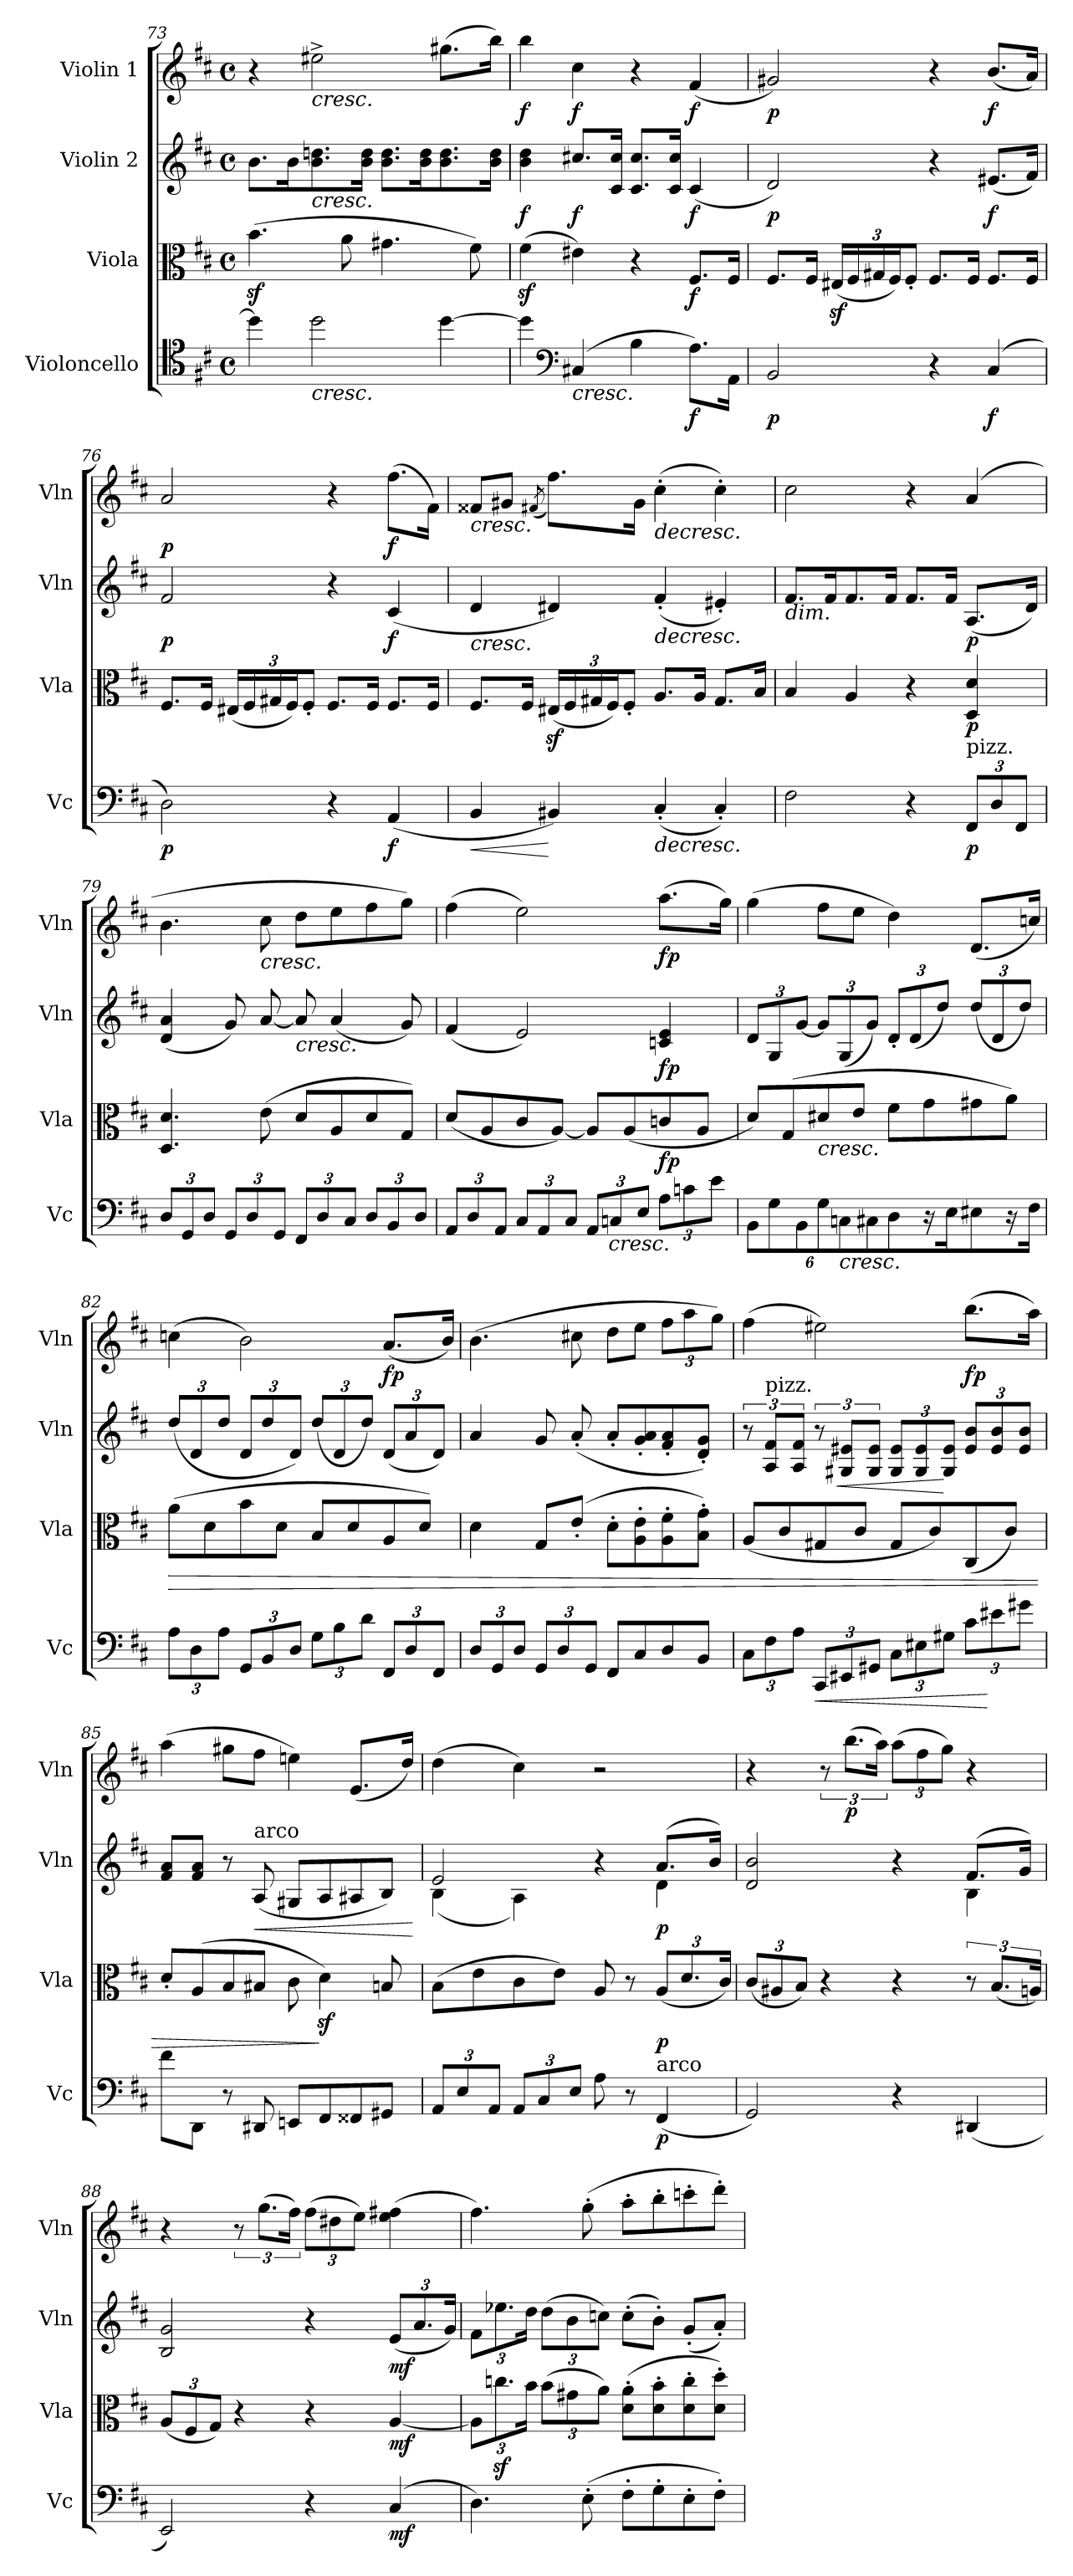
**kern	**dynam	**kern	**dynam	**kern	**dynam	**kern	**dynam
*part4	*part4	*part3	*part3	*part2	*part2	*part1	*part1
*staff4	*staff4	*staff3	*staff3	*staff2	*staff2	*staff1	*staff1
*I"Violoncello	*	*I"Viola	*	*I"Violin 2	*	*I"Violin 1	*
*I'Vc	*	*I'Vla	*	*I'Vln	*	*I'Vln	*
!!LO:LB:g=z
*clefC4	*	*clefC3	*	*clefG2	*	*clefG2	*
*k[f#c#]	*	*k[f#c#]	*	*k[f#c#]	*	*k[f#c#]	*
*M4/4	*	*M4/4	*	*M4/4	*	*M4/4	*
*met(c)	*	*met(c)	*	*met(c)	*	*met(c)	*
=73	=73	=73	=73	=73	=73	=73	=73
4dd\]	.	(4.bz<\	.	8.b\L	.	4r	.
.	.	.	.	16b\K	.	.	.
!	!	!	!	!	!	!LO:TX:b:i:t=cresc.	!
!	!	!	!	!LO:TX:b:i:t=cresc.	!	!	!
!LO:TX:b:i:t=cresc.	!	!	!	!	!	!	!
2dd\	.	.	.	8.b\ 8.ddn\	.	2ee#X^\	.
.	.	8a\	.	.	.	.	.
.	.	.	.	16b\ 16dd\Jk	.	.	.
.	.	4.g#X\	.	8.b\ 8.dd\L	.	.	.
.	.	.	.	16b\ 16dd\K	.	.	.
[4dd\	.	.	.	8.b\ 8.dd\	.	(8.gg#X\L	.
.	.	8f#\)	.	.	.	.	.
.	.	.	.	16b\ 16dd\Jk	.	16bb\Jk)	.
=74	=74	=74	=74	=74	=74	=74	=74
!	!	!	!	!	!LO:DY:b	!	!LO:DY:b
4dd\]	.	(4f#z<\	.	4b\ 4dd\	f	4bb\	f
*clefF4	*	*	*	*	*	*	*
!	!LO:HP:b	!	!	!	!LO:DY:b	!	!LO:DY:b
(4C#X/	<	4e#X\)	.	8.cc#X/L	f	4cc#\	f
.	.	.	.	16c#/ 16cc#/Jk	.	.	.
4B\	.	4r	.	8.c#/ 8.cc#/L	.	4r	.
.	.	.	.	16c#/ 16cc#/Jk	.	.	.
!	!LO:DY:b	!	!LO:DY:b	!	!LO:DY:b	!	!LO:DY:b
8.A\L)	f	8.F#/L	f	(4c#/	f	(4f#/	f
16AA\Jk	.	16F#/Jk	.	.	.	.	.
=75	=75	=75	=75	=75	=75	=75	=75
!	!LO:DY:b	!	!	!	!LO:DY:b	!	!LO:DY:b
2BB/	p	8.F#/L	.	2d/)	p	2g#X/)	p
.	.	16F#/Jk	.	.	.	.	.
*	*	*Xbrackettup	*	*	*	*	*
.	.	(24E#Xz</LL	.	.	.	.	.
.	.	24F#/	.	.	.	.	.
.	.	24G#X/	.	.	.	.	.
.	.	24F#/J)	.	.	.	.	.
.	.	12F#'/J	.	.	.	.	.
4r	.	8.F#/L	.	4r	.	4r	.
.	.	16F#/Jk	.	.	.	.	.
!	!LO:DY:b	!	!	!	!LO:DY:b	!	!LO:DY:b
(4C#/	f	8.F#/L	.	(8.e#X/L	f	(8.b/L	f
.	.	16F#/Jk	.	16f#/Jk)	.	16a/Jk)	.
=76	=76	=76	=76	=76	=76	=76	=76
!	!LO:DY:b	!	!	!	!LO:DY:b	!	!LO:DY:b
2D\)	p	8.F#/L	.	2f#/	p	2a/	p
.	.	16F#/Jk	.	.	.	.	.
.	.	(24E#X/LL	.	.	.	.	.
.	.	24F#/	.	.	.	.	.
.	.	24G#X/	.	.	.	.	.
.	.	24F#/J)	.	.	.	.	.
.	.	12F#'/J	.	.	.	.	.
4r	.	8.F#/L	.	4r	.	4r	.
.	.	16F#/Jk	.	.	.	.	.
!	!LO:DY:b	!	!	!	!LO:DY:b	!	!LO:DY:b
(4AA/	f	8.F#/L	.	(4c#/	f	(8.ff#\L	f
.	.	16F#/Jk	.	.	.	16f#\Jk)	.
!!LO:LB:g=z
=77	=77	=77	=77	=77	=77	=77	=77
!	!LO:HP:b	!	!	!	!LO:HP:b	!	!LO:HP:b
4BB/	<	8.F#/L	.	4d/	<	8f##X/L	<
.	.	.	.	.	.	8g#X/J	.
.	.	16F#/Jk	.	.	.	.	.
.	.	.	.	.	.	(8qf#X/	.
4BB#X/)	[	(24E#Xz</LL	.	4d#X/)	.	8.ff#\L)	.
.	.	24F#/	.	.	.	.	.
.	.	24G#X/	.	.	.	.	.
.	.	24F#/J)	.	.	.	.	.
.	.	12F#'/J	.	.	.	.	.
.	.	.	.	.	.	16g#\Jk	.
!	!LO:HP:n=1:b	!	!	!	!LO:HP:b	!	!LO:HP:b
(4C#'/	[ >	8.A/L	.	(4f#'/	>	(4cc#'\	>
.	.	16A/Jk	.	.	.	.	.
4C#'/)	.	8.G#/L	.	4e#X'/)	[	4cc#'\)	[
.	.	16B/Jk	.	.	.	.	.
!!LO:PB:g=z
=78	=78	=78	=78	=78	=78	=78	=78
!	!	!	!	!LO:TX:b:i:t=dim.	!	!	!
2F#\	.	4B/	.	8.f#/L	.	2cc#\	.
.	.	.	.	16f#/K	.	.	.
.	.	4A/	.	8.f#/	.	.	.
.	.	.	.	16f#/Jk	.	.	.
4r	.	4r	.	8.f#/L	.	4r	.
.	.	.	.	16f#/Jk	.	.	.
*Xbrackettup	*	*	*	*	*	*	*
!LO:TX:a:t=pizz.	!	!	!	!	!	!	!
!	!LO:DY:b	!	!LO:DY:b	!	!LO:DY:b	!	!LO:DY:b
!	!	!	!	!	!	!	!LO:DY:n=1:b
12FF#/L	p	4D/ 4d/	p	(8.A/L	p	(4a/	p other-dynamics
12D/	.	.	.	.	.	.	.
12FF#/J	.	.	.	.	.	.	.
.	.	.	.	16d/Jk)	.	.	.
=79	=79	=79	=79	=79	=79	=79	=79
12D/L	.	4.D/ 4.d/	.	(4d/ 4a/	.	4.b\	.
12GG/	.	.	.	.	.	.	.
12D/J	.	.	.	.	.	.	.
12GG/L	.	.	.	8g/)	.	.	.
12D/	.	.	.	.	.	.	.
!	!	!	!	!	!	!	!LO:HP:b
.	.	(<8e\	.	[8a/	.	8cc#\	<
12GG/J	.	.	.	.	.	.	.
!	!	!	!	!	!LO:HP:b	!	!
12FF#/L	.	8d/L	.	8a/]	<	8dd\L	.
12D/	.	.	.	.	.	.	.
.	.	8A/	.	(4a/	.	8ee\	.
12C#/J	.	.	.	.	.	.	.
12D/L	.	8d/	.	.	.	8ff#\	.
12BB/	.	.	.	.	.	.	.
.	.	8G/J)	.	8g/)	.	8gg\J)	.
12D/J	.	.	.	.	.	.	.
.	.	.	.	.	]	.	]
=80	=80	=80	=80	=80	=80	=80	=80
12AA/L	.	(8d/L	.	(4f#/	.	(4ff#\	.
12D/	.	.	.	.	.	.	.
.	.	8A/	.	.	.	.	.
12AA/J	.	.	.	.	.	.	.
12C#/L	.	8c#/	.	2e/)	.	2ee\)	.
12AA/	.	.	.	.	.	.	.
.	.	[8A/J)	.	.	.	.	.
12C#/J	.	.	.	.	.	.	.
12AA/L	.	8A/L]	.	.	.	.	.
!LO:TX:b:i:t=cresc.	!	!	!	!	!	!	!
12Cn/	.	.	.	.	.	.	.
.	.	(8A/	.	.	.	.	.
12E/J	.	.	.	.	.	.	.
!	!	!	!LO:DY:b	!	!LO:DY:b	!	!LO:DY:b
12A\L	.	8cn/	fp	4cn/ 4e/	fp	(8.aa\L	fp
12cn\	.	.	.	.	.	.	.
.	.	8A/J	.	.	.	.	.
12e\J	.	.	.	.	.	.	.
.	.	.	.	.	.	16gg\Jk)	.
!!LO:LB:g=z
=81	=81	=81	=81	=81	=81	=81	=81
*	*	*	*	*Xbrackettup	*	*	*
12BB\L	.	8d/L)	.	12d/L	.	(4gg\	.
12G\	.	.	.	12G/	.	.	.
.	.	(8G/	.	.	.	.	.
12BB\J	.	.	.	[12g/J	.	.	.
!	!	!	!LO:HP:b	!	!	!	!
12G\L	.	8d#X/	<	12g/L]	.	8ff#\L	.
!	!LO:HP:b	!	!	!	!	!	!
12Cn\	<	.	.	(12G/	.	.	.
.	.	8e/J	.	.	.	8ee\J	.
12C#X\J	.	.	.	12g/J)	.	.	.
8D\L	.	8f#\L	.	12d'/L	.	4dd\)	.
.	.	.	.	(12d/	.	.	.
16r	.	8g\	.	.	.	.	.
.	.	.	.	12dd/J)	.	.	.
16E\JJ	.	.	.	.	.	.	.
8E#X\L	.	8g#X\	.	(12dd/L	.	(8.d/L	.
.	.	.	.	12d/	.	.	.
16r	.	8a\J)	.	.	.	.	.
.	.	.	.	12dd/J)	.	.	.
16F#\JJ	.	.	.	.	.	16ccn/Jk)	.
.	]	.	.	.	.	.	.
=82	=82	=82	=82	=82	=82	=82	=82
!	!	!	!LO:HP:b	!	!	!	!
12A\L	.	(8a\L	>	(12dd/L	.	(4ccn\	.
12D\	.	.	.	12d/	.	.	.
.	.	8d\	.	.	.	.	.
12A\J	.	.	.	12dd/J	.	.	.
12GG/L	.	8b\	.	12d/L	.	2b\)	.
12BB/	.	.	.	12dd/	.	.	.
.	.	8d\J	.	.	.	.	.
12D/J	.	.	.	12d/J)	.	.	.
12G\L	.	8B/L	[	(12dd/L	.	.	.
12B\	.	.	.	12d/	.	.	.
.	.	8d/	.	.	.	.	.
12d\J	.	.	.	12dd/J)	.	.	.
!	!	!	!	!	!	!	!LO:DY:b
12FF#/L	.	8A/	.	(12d/L	.	(8.a/L	fp
12D/	.	.	.	12a/	.	.	.
.	.	8d/J)	.	.	.	.	.
12FF#/J	.	.	.	12d/J)	.	.	.
.	.	.	.	.	.	16b/Jk)	.
!!LO:LB:g=z
=83	=83	=83	=83	=83	=83	=83	=83
12D/L	.	4d\	.	4a/	.	(4.b\	.
12GG/	.	.	.	.	.	.	.
12D/J	.	.	.	.	.	.	.
12GG/L	.	8G/L	.	8g/	.	.	.
12D/	.	.	.	.	.	.	.
.	.	(8e'/J	.	(8a'/	.	8cc#X\	.
12GG/J	.	.	.	.	.	.	.
8FF#/L	.	8d'\L	.	8a'/L	.	8dd\L	.
8C#/	.	8A\' 8e\'	.	8g/' 8a/'	.	8ee\J	.
*	*	*	*	*	*	*Xbrackettup	*
8D/	.	8A\' 8f#\'	.	8f#/' 8a/'	.	12ff#\L	.
.	.	.	.	.	.	12aa\	.
8BB/J	.	8B\' 8g\'J)	.	8d/' 8g/'J)	.	.	.
.	.	.	.	.	.	12gg\J)	.
=84	=84	=84	=84	=84	=84	=84	=84
*	*	*	*	*brackettup	*	*	*
12C#\L	.	(8A/L	.	12r	.	(4ff#\	.
!	!	!	!	!LO:TX:a:t=pizz.	!	!	!
12F#\	.	.	.	12A/ 12f#/L	.	.	.
.	.	8c#/	.	.	.	.	.
12A\J	.	.	.	12A/ 12f#/J	.	.	.
!	!LO:HP:b	!	!	!	!	!	!
12CC#/L	<	8G#X/	.	12r	.	2ee#X\)	.
!	!	!	!	!	!LO:HP:b	!	!
12EE#X/	.	.	.	12G#X/ 12e#X/L	<	.	.
.	.	8c#/J	.	.	.	.	.
12GG#X/J	.	.	.	12G#/ 12e#/J	.	.	.
*	*	*	*	*Xbrackettup	*	*	*
12C#\L	.	8G#/L	.	12G#/ 12e#/L	.	.	.
12E#X\	.	.	.	12G#/ 12e#/	.	.	.
.	.	8c#/)	.	.	.	.	.
12G#X\J	.	.	.	12G#/ 12e#/J	[	.	.
!	!	!	!	!	!	!	!LO:DY:b
12c#\L	.	(8C#/	.	12e#/ 12b/L	.	(8.bb\L	fp
12e#X\	[	.	.	12e#/ 12b/	.	.	.
.	.	8c#/J)	.	.	.	.	.
12g#X\J	.	.	.	12e#/ 12b/J	.	.	.
.	.	.	.	.	.	16aa\Jk)	.
=85	=85	=85	=85	=85	=85	=85	=85
8f#\L	.	8d'/L	.	8f#/ 8a/L	.	(4aa\	.
8DD\J	.	(8A/	.	8f#/ 8a/J	.	.	.
8r	.	8B/	.	8r	.	8gg#X\L	.
!	!	!	!	!LO:TX:a:t=arco	!	!	!
!	!	!	!	!	!LO:HP:b	!	!
8DD#X/	.	8B#X/J	.	(8A/	<	8ff#\J	.
8EEn/L	.	8c#\	.	8G#X/L	.	4een\)	.
8FF#/	.	4dz<\)	]	8A/	.	.	.
8FF##X/	.	.	.	8A#X/	.	(8.e/L	.
8GG#X/J	.	8Bn/	.	8B/J)	.	.	.
.	.	.	.	.	.	16dd/Jk)	.
.	[	.	.	.	[	.	.
=86	=86	=86	=86	=86	=86	=86	=86
*	*	*	*	*^	*	*	*
12AA/L	.	(8B\L	.	2e/	(4B\	.	(4dd\	.
12E/	.	.	.	.	.	.	.	.
.	.	8e\	.	.	.	.	.	.
12AA/J	.	.	.	.	.	.	.	.
12AA/L	.	8c#\	.	.	4A\)	.	4cc#\)	.
12C#/	.	.	.	.	.	.	.	.
.	.	8e\J)	.	.	.	.	.	.
12E/J	.	.	.	.	.	.	.	.
8A\	.	8A/	.	4r	4ryy	.	2r	[
8r	.	8r	.	.	.	.	.	.
!LO:TX:a:t=arco	!	!	!	!	!	!	!	!
!	!LO:DY:b	!	!LO:DY:b	!	!	!LO:DY:n=1:b	!	!
(4FF#/	p	(12A/L	p	(8.a/L	4d\	[ p	.	.
.	.	12.d/	.	.	.	.	.	.
.	.	.	.	16b/Jk)	.	.	.	.
.	.	24c#/Jk)	.	.	.	.	.	.
!!LO:LB:g=z
=87	=87	=87	=87	=87	=87	=87	=87	=87
2GG/)	.	(12c#/L	.	2d/ 2b/	2.ryy	.	4r	.
.	.	12A#X/	.	.	.	.	.	.
.	.	12B/J)	.	.	.	.	.	.
*	*	*	*	*	*	*	*brackettup	*
.	.	4r	.	.	.	.	12r	.
!	!	!	!	!	!	!	!	!LO:DY:b
.	.	.	.	.	.	.	(12.bb\L	p
.	.	.	.	.	.	.	24aa\Jk)	.
*	*	*	*	*	*	*	*Xbrackettup	*
4r	.	4r	.	4r	.	.	(12aa\L	.
.	.	.	.	.	.	.	12ff#\	.
.	.	.	.	.	.	.	12gg\J)	.
*	*	*brackettup	*	*	*	*	*	*
(4DD#X/	.	12r	.	(8.f#/L	4B\	.	4r	.
.	.	(12.B/L	.	.	.	.	.	.
.	.	.	.	16g/Jk)	.	.	.	.
.	.	24An/Jk)	.	.	.	.	.	.
*	*	*	*	*v	*v	*	*	*
=88	=88	=88	=88	=88	=88	=88	=88
*	*	*Xbrackettup	*	*	*	*	*
2EE/)	.	(12A/L	.	2B/ 2g/	.	4r	.
.	.	12F#/	.	.	.	.	.
.	.	12G/J)	.	.	.	.	.
*	*	*	*	*	*	*brackettup	*
.	.	4r	.	.	.	12r	.
.	.	.	.	.	.	(12.gg\L	.
.	.	.	.	.	.	24ff#\Jk)	.
*	*	*	*	*	*	*Xbrackettup	*
4r	.	4r	.	4r	.	(12ff#\L	.
.	.	.	.	.	.	12dd#X\	.
.	.	.	.	.	.	12ee\J)	.
!	!LO:DY:b	!	!LO:DY:b	!	!LO:DY:b	!	!
(4C#/	mf	[4A/	mf	(12e/L	mf	(4ee\ 4ff#X\	.
.	.	.	.	12.a/	.	.	.
.	.	.	.	24g/Jk)	.	.	.
!!LO:LB:g=z
=89	=89	=89	=89	=89	=89	=89	=89
4.D\)	.	12A\L]	.	12f#\L	.	4.ff#\)	.
.	.	12.ccnz<\	.	12.ee-X\	.	.	.
.	.	24b\Jk	.	24dd\Jk	.	.	.
.	.	(12b\L	.	(12dd\L	.	.	.
.	.	12g#X\	.	12b\	.	.	.
(8E'\	.	.	.	.	.	(8gg'\	.
.	.	12a\J)	.	12ccn\J)	.	.	.
8F#'\L	.	(8d\' 8a\'L	.	(8cc'\L	.	8aa'\L	.
8G'\	.	8d\' 8b\'	.	8b'\J)	.	8bb'\	.
8E'\	.	8d\' 8cc\'	.	(8g'/L	.	8cccn'\	.
8F#'\J)	.	8d\' 8dd\'J)	.	8a'/J)	.	8ddd'\J)	.
=	=	=	=	=	=	=	=
*-	*-	*-	*-	*-	*-	*-	*-
